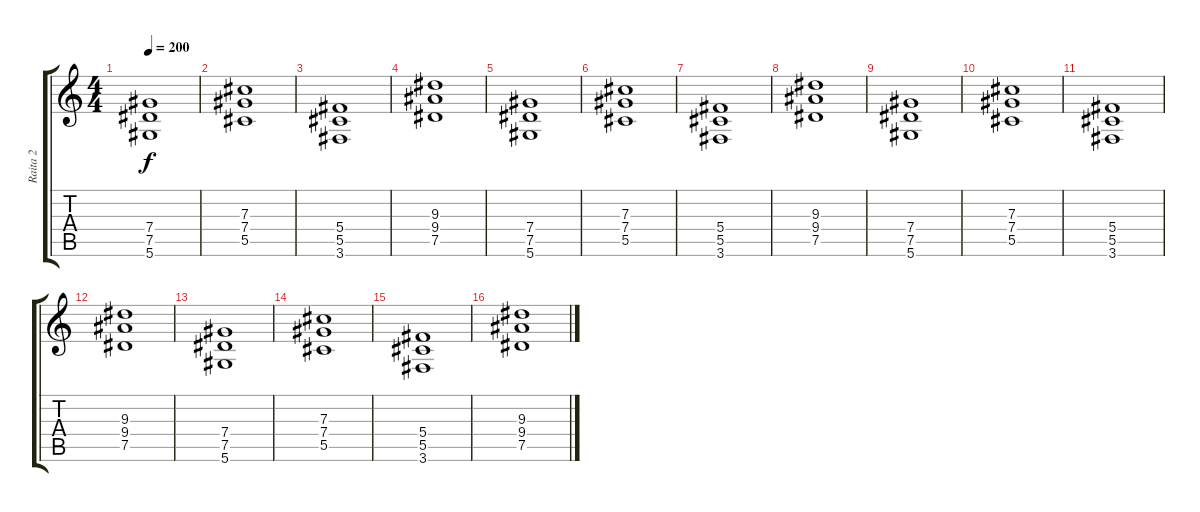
\track ("Raita 2" "Raita 2") {instrument distortionguitar}
\staff {score tabs}
\tuning (Eb4 Bb3 Gb3 Db3 Ab2 Eb2) {hide}
\ts (4 4)
\tempo 200
\clef g2
\ks c
(7.4 7.5 5.6).1{dy f} |
(7.3 7.4 5.5).1 |
(5.4 5.5 3.6).1 |
(9.3 9.4 7.5).1 |
(7.4 7.5 5.6).1 |
(7.3 7.4 5.5).1 |
(5.4 5.5 3.6).1 |
(9.3 9.4 7.5).1 |
(7.4 7.5 5.6).1 |
(7.3 7.4 5.5).1 |
(5.4 5.5 3.6).1 |
(9.3 9.4 7.5).1 |
(7.4 7.5 5.6).1 |
(7.3 7.4 5.5).1 |
(5.4 5.5 3.6).1 |
(9.3 9.4 7.5).1
